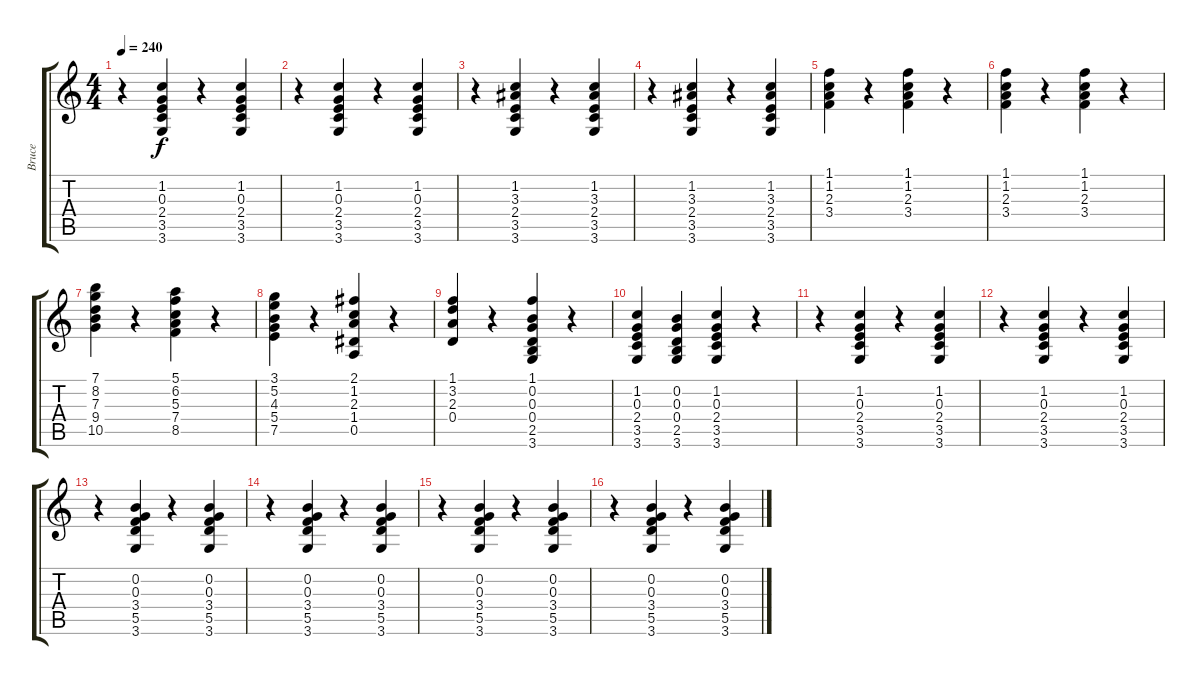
\track ("Bruce" "Bruce") {instrument acousticguitarsteel}
\staff {score tabs}
\tuning (E4 B3 G3 D3 A2 E2) {hide}
\ts (4 4)
\tempo 240
\clef g2
\ks c
r.4{dy f} (1.2 0.3 2.4 3.5 3.6).4 r.4 (1.2 0.3 2.4 3.5 3.6).4 |
r.4 (1.2 0.3 2.4 3.5 3.6).4 r.4 (1.2 0.3 2.4 3.5 3.6).4 |
r.4 (1.2 3.3 2.4 3.5 3.6).4 r.4 (1.2 3.3 2.4 3.5 3.6).4 |
r.4 (1.2 3.3 2.4 3.5 3.6).4 r.4 (1.2 3.3 2.4 3.5 3.6).4 |
(1.1 1.2 2.3 3.4).4 r.4 (1.1 1.2 2.3 3.4).4 r.4 |
(1.1 1.2 2.3 3.4).4 r.4 (1.1 1.2 2.3 3.4).4 r.4 |
(7.1 8.2 7.3 9.4 10.5).4 r.4 (5.1 6.2 5.3 7.4 8.5).4 r.4 |
(3.1 5.2 4.3 5.4 7.5).4 r.4 (2.1 1.2 2.3 1.4 0.5).4 r.4 |
(1.1 3.2 2.3 0.4).4 r.4 (1.1 0.2 0.3 0.4 2.5 3.6).4 r.4 |
(1.2 0.3 2.4 3.5 3.6).4 (0.2 0.3 0.4 2.5 3.6).4 (1.2 0.3 2.4 3.5 3.6).4 r.4 |
r.4 (1.2 0.3 2.4 3.5 3.6).4 r.4 (1.2 0.3 2.4 3.5 3.6).4 |
r.4 (1.2 0.3 2.4 3.5 3.6).4 r.4 (1.2 0.3 2.4 3.5 3.6).4 |
r.4 (0.2 0.3 3.4 5.5 3.6).4 r.4 (0.2 0.3 3.4 5.5 3.6).4 |
r.4 (0.2 0.3 3.4 5.5 3.6).4 r.4 (0.2 0.3 3.4 5.5 3.6).4 |
r.4 (0.2 0.3 3.4 5.5 3.6).4 r.4 (0.2 0.3 3.4 5.5 3.6).4 |
r.4 (0.2 0.3 3.4 5.5 3.6).4 r.4 (0.2 0.3 3.4 5.5 3.6).4
